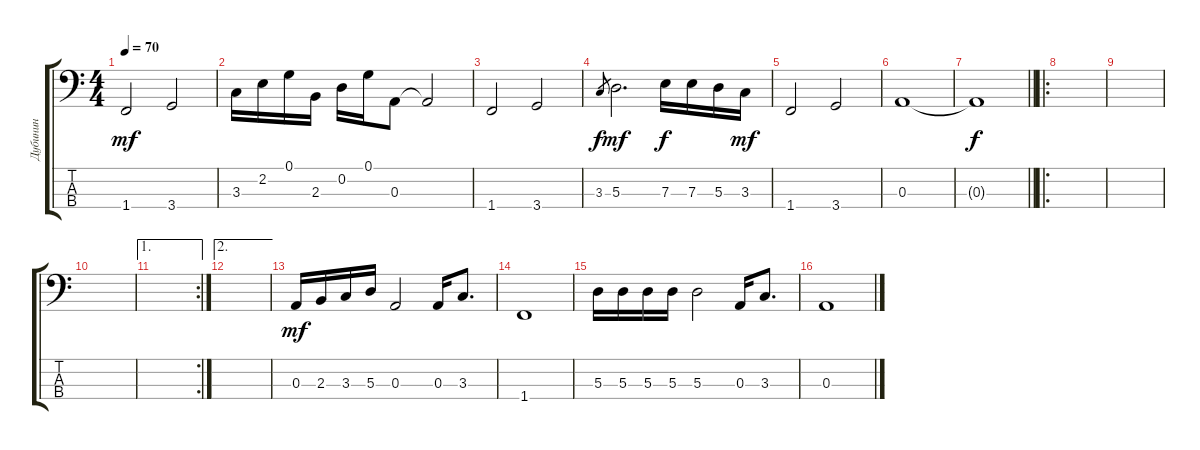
\track ("Дубинин" "Дубинин") {instrument electricbassfinger}
\staff {score tabs}
\tuning (G2 D2 A1 E1) {hide}
\ts (4 4)
\tempo 70
\clef f4
\ks c
1.4.2{dy mf} 3.4.2 |
3.3.16 2.2.16 0.1.16 2.3.16 0.2.16 0.1.16 0.3.8 0.3{t}.2 |
1.4.2 3.4.2 |
3.3.8{gr dy f} 5.3.2{d dy mf} 7.3.16{dy f} 7.3.16 5.3.16 3.3.16{dy mf} |
1.4.2 3.4.2 |
0.3.1 |
\barLineRight lightlight
0.3{t}.1{dy f} |
\ro
|
|
|
\ae 1
\rc 2
|
\ae 2
|
0.3.16{dy mf} 2.3.16 3.3.16 5.3.16 0.3.2 0.3.16 3.3.8{d} |
1.4.1 |
5.3.16 5.3.16 5.3.16 5.3.16 5.3.2 0.3.16 3.3.8{d} |
0.3.1
